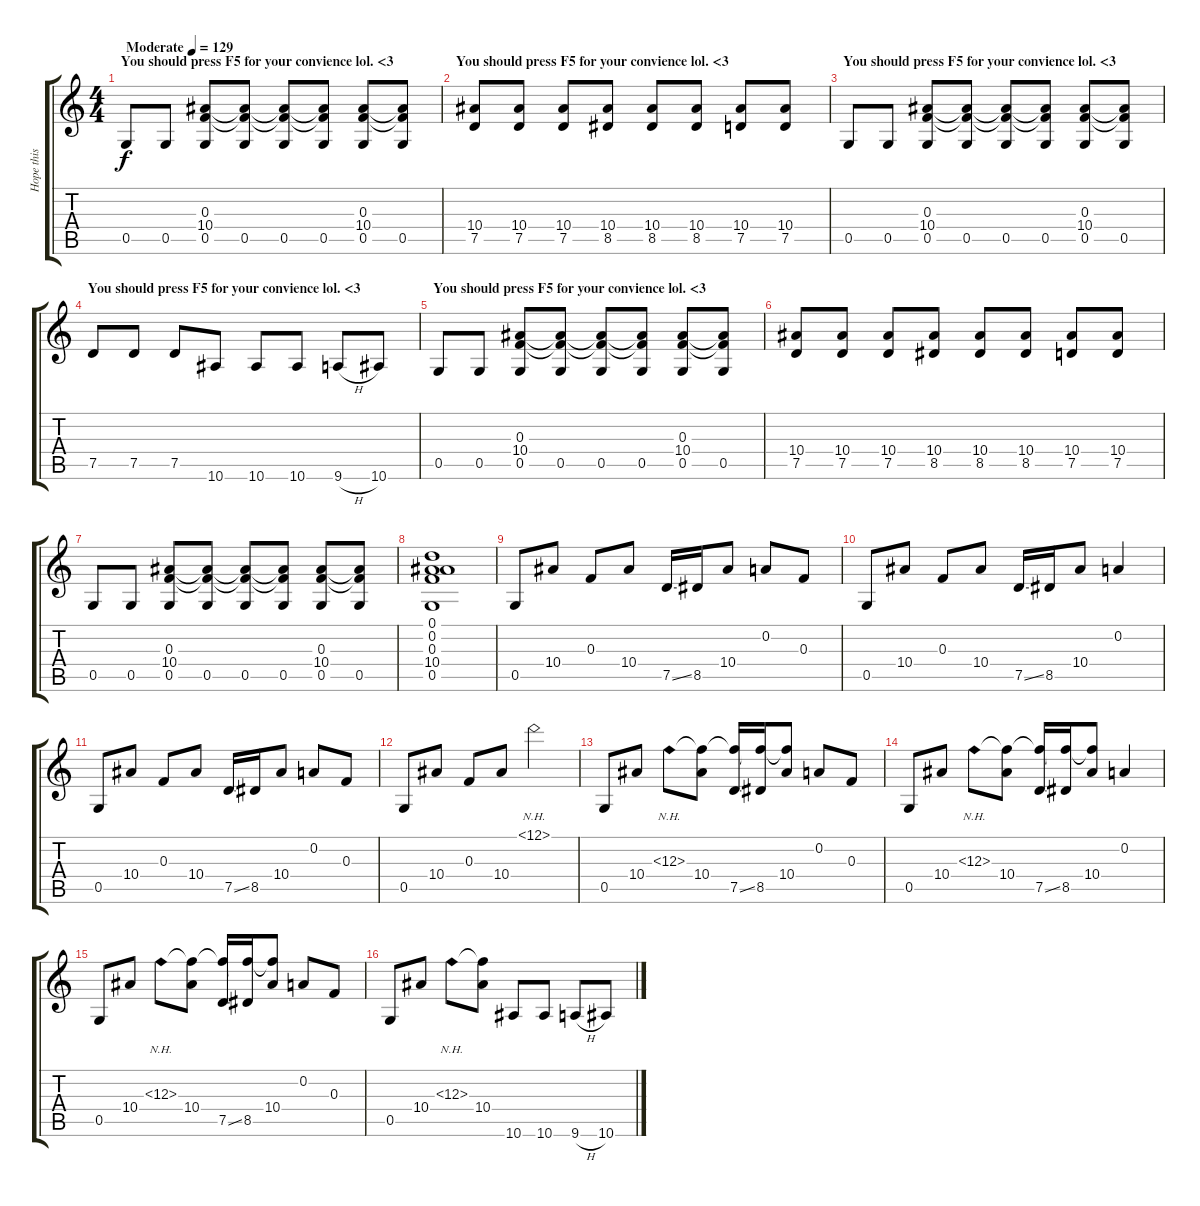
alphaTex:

\track ("Hope this helps :)" "Hope this ") {instrument acousticguitarsteel}
\staff {score tabs}
\tuning (D4 A3 F3 C3 G2 C2) {hide}
\ts (4 4)
\section ("" "You should press F5 for your convience lol. <3")
\tempo (129 "Moderate")
\clef g2
\ks c
0.5.8{dy f instrument acousticguitarsteel} 0.5.8 (0.3 10.4 0.5).8 (0.3{t} 10.4{t} 0.5).8 (0.3{t} 10.4{t} 0.5).8 (0.3{t} 10.4{t} 0.5).8 (0.3 10.4 0.5).8 (0.3{t} 10.4{t} 0.5).8 |
\section ("" "You should press F5 for your convience lol. <3")
(10.4 7.5).8 (10.4 7.5).8 (10.4 7.5).8 (10.4 8.5).8 (10.4 8.5).8 (10.4 8.5).8 (10.4 7.5).8 (10.4 7.5).8 |
\section ("" "You should press F5 for your convience lol. <3")
0.5.8 0.5.8 (0.3 10.4 0.5).8 (0.3{t} 10.4{t} 0.5).8 (0.3{t} 10.4{t} 0.5).8 (0.3{t} 10.4{t} 0.5).8 (0.3 10.4 0.5).8 (0.3{t} 10.4{t} 0.5).8 |
\section ("" "You should press F5 for your convience lol. <3")
7.5.8 7.5.8 7.5.8 10.6.8 10.6.8 10.6.8 9.6{h}.8 10.6.8 |
\section ("" "You should press F5 for your convience lol. <3")
0.5.8 0.5.8 (0.3 10.4 0.5).8 (0.3{t} 10.4{t} 0.5).8 (0.3{t} 10.4{t} 0.5).8 (0.3{t} 10.4{t} 0.5).8 (0.3 10.4 0.5).8 (0.3{t} 10.4{t} 0.5).8 |
(10.4 7.5).8 (10.4 7.5).8 (10.4 7.5).8 (10.4 8.5).8 (10.4 8.5).8 (10.4 8.5).8 (10.4 7.5).8 (10.4 7.5).8 |
0.5.8 0.5.8 (0.3 10.4 0.5).8 (0.3{t} 10.4{t} 0.5).8 (0.3{t} 10.4{t} 0.5).8 (0.3{t} 10.4{t} 0.5).8 (0.3 10.4 0.5).8 (0.3{t} 10.4{t} 0.5).8 |
(0.1 0.2 0.3 10.4 0.5).1 |
0.5.8 10.4.8 0.3.8 10.4.8 7.5{ss}.16 8.5.16 10.4.8 0.2.8 0.3.8 |
0.5.8 10.4.8 0.3.8 10.4.8 7.5{ss}.16 8.5.16 10.4.8 0.2.4 |
0.5.8 10.4.8 0.3.8 10.4.8 7.5{ss}.16 8.5.16 10.4.8 0.2.8 0.3.8 |
0.5.8 10.4.8 0.3.8 10.4.8 12.1{nh}.2 |
0.5.8 10.4.8 12.3{nh}.8 (12.3{t} 10.4).8 (12.3{t} 7.5{ss}).16 (12.3{t} 8.5).16 (12.3{t} 10.4).8 0.2.8 0.3.8 |
0.5.8 10.4.8 12.3{nh}.8 (12.3{t} 10.4).8 (12.3{t} 7.5{ss}).16 (12.3{t} 8.5).16 (12.3{t} 10.4).8 0.2.4 |
0.5.8 10.4.8 12.3{nh}.8 (12.3{t} 10.4).8 (12.3{t} 7.5{ss}).16 (12.3{t} 8.5).16 (12.3{t} 10.4).8 0.2.8 0.3.8 |
0.5.8 10.4.8 12.3{nh}.8 (12.3{t} 10.4).8 10.6.8 10.6.8 9.6{h}.8 10.6.8
